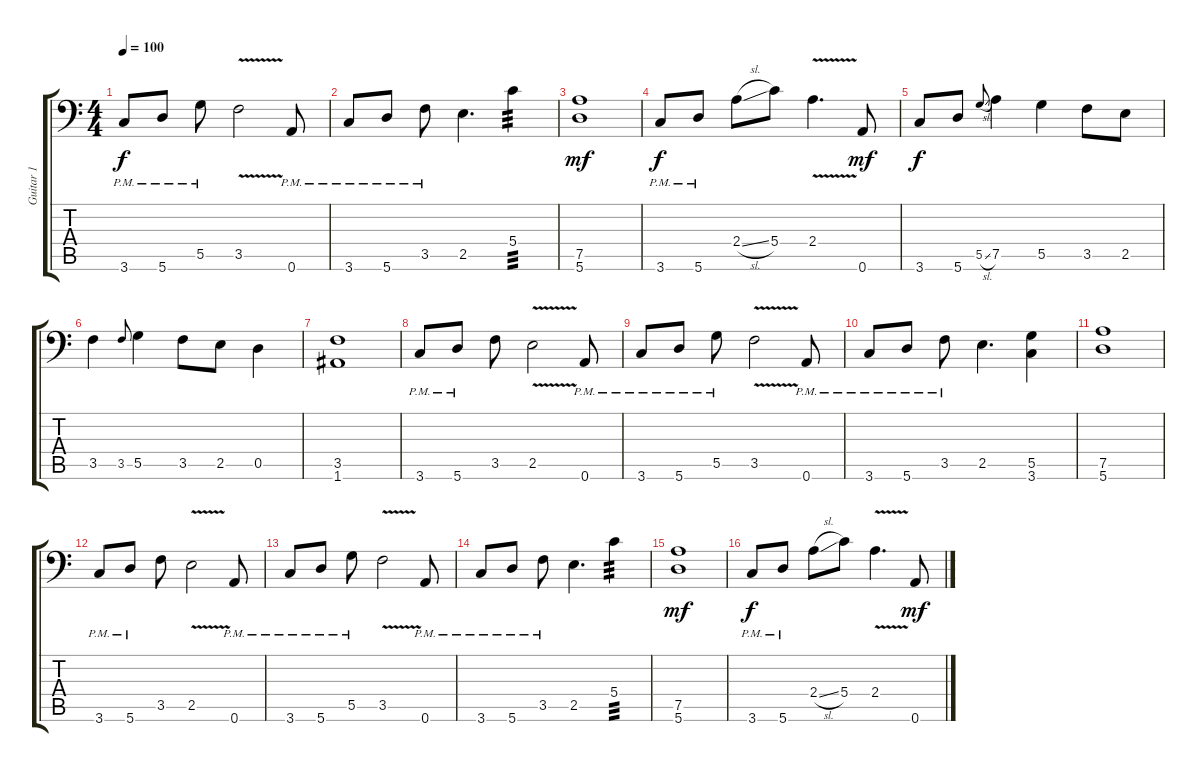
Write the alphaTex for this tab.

\track ("Guitar 1" "Guitar 1") {instrument distortionguitar}
\staff {score tabs}
\tuning (A3 E3 C3 G2 D2 A1) {hide}
\ts (4 4)
\tempo 100
\clef f4
\ks c
3.6{pm}.8{dy f} 5.6{pm}.8 5.5{pm}.8 3.5{v}.2 0.6{pm}.8 |
3.6{pm}.8 5.6{pm}.8 3.5{pm}.8 2.5.4{d} 5.4.4{tp 3} |
(7.5 5.6).1{dy mf} |
3.6{pm}.8{dy f} 5.6{pm}.8 2.4{sl}.8 5.4.8 2.4{v}.4{d} 0.6.8{dy mf} |
3.6.8{dy f} 5.6.8 5.5{sl}.8{gr onbeat} 7.5.4 5.5.4 3.5.8 2.5.8 |
3.5.4 3.5.8{gr onbeat} 5.5.4 3.5.8 2.5.8 0.5.4 |
(3.5 1.6).1 |
3.6{pm}.8 5.6{pm}.8 3.5.8 2.5{v}.2 0.6{pm}.8 |
3.6{pm}.8 5.6{pm}.8 5.5{pm}.8 3.5{v}.2 0.6{pm}.8 |
3.6{pm}.8 5.6{pm}.8 3.5{pm}.8 2.5.4{d} (5.5 3.6).4 |
(7.5 5.6).1 |
3.6{pm}.8 5.6{pm}.8 3.5.8 2.5{v}.2 0.6{pm}.8 |
3.6{pm}.8 5.6{pm}.8 5.5{pm}.8 3.5{v}.2 0.6{pm}.8 |
3.6{pm}.8 5.6{pm}.8 3.5{pm}.8 2.5.4{d} 5.4.4{tp 3} |
(7.5 5.6).1{dy mf} |
3.6{pm}.8{dy f} 5.6{pm}.8 2.4{sl}.8 5.4.8 2.4{v}.4{d} 0.6.8{dy mf}
